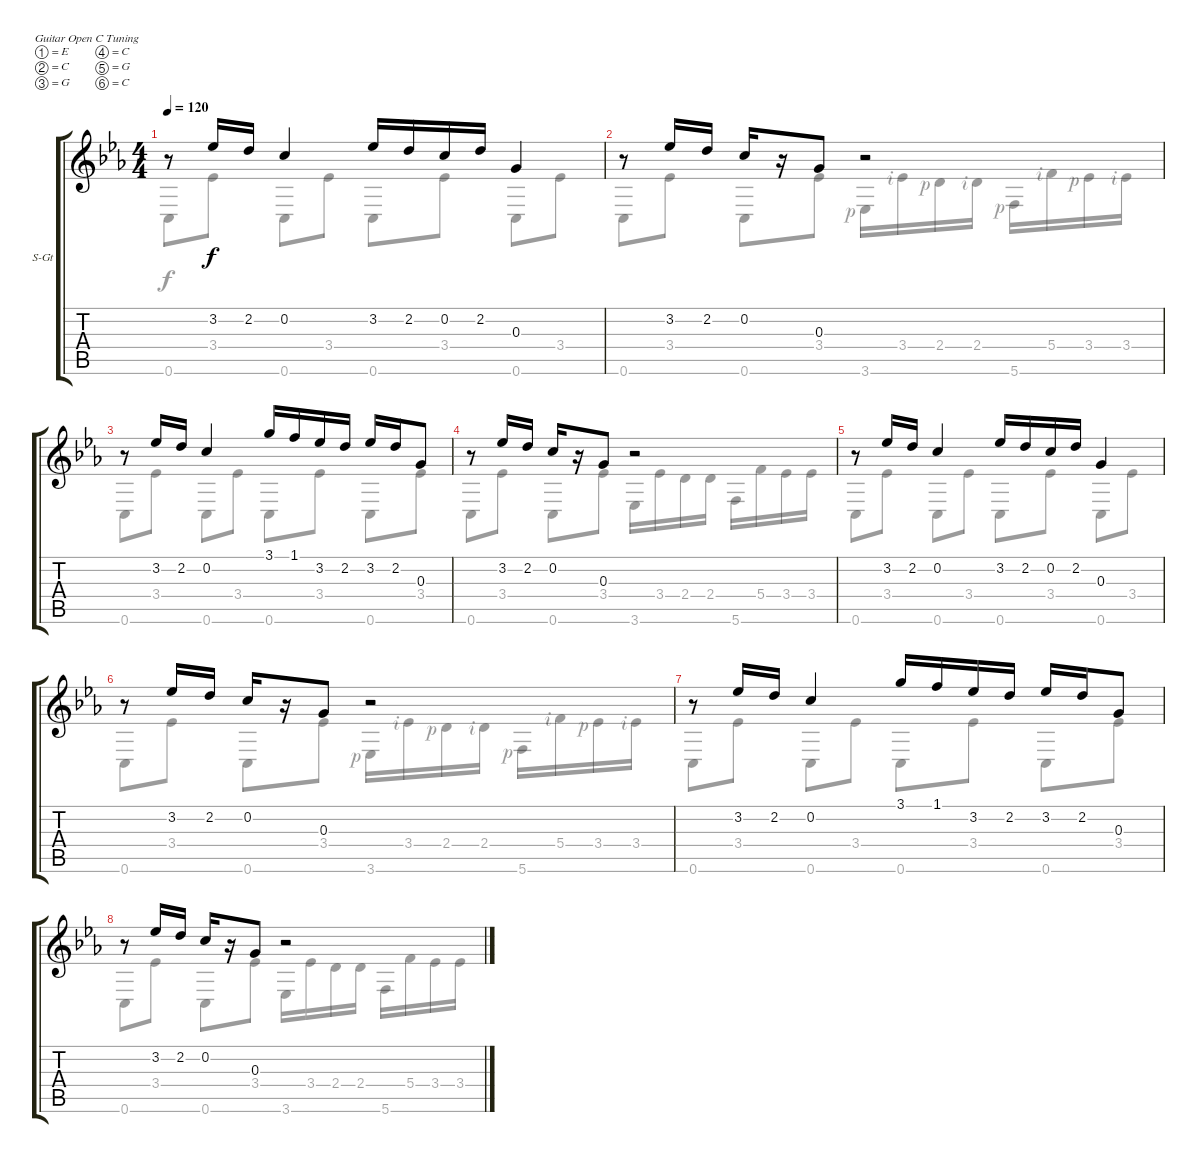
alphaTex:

\bracketExtendMode groupsimilarinstruments
\firstSystemTrackNameOrientation horizontal
\otherSystemsTrackNameOrientation horizontal
\track ("Track 1" "S-Gt") {instrument acousticguitarsteel}
\staff {score tabs}
\tuning (E4 C4 G3 C3 G2 C2)
\voice
\ts (4 4)
\tempo 120
\clef g2
\ks cminor
r.8{dy f} 3.2.16 2.2.16 0.2.4 3.2.16 2.2.16 0.2.16 2.2.16 0.3.4 |
r.8 3.2.16 2.2.16 0.2.16 r.16 0.3.8 r.2 |
r.8 3.2.16 2.2.16 0.2.4 3.1.16 1.1.16 3.2.16 2.2.16 3.2.16 2.2.16 0.3.8 |
r.8 3.2.16 2.2.16 0.2.16 r.16 0.3.8 r.2 |
\scale
0.498694 r.8 3.2.16 2.2.16 0.2.4 3.2.16 2.2.16 0.2.16 2.2.16 0.3.4 |
\scale
0.501236 r.8 3.2.16 2.2.16 0.2.16 r.16 0.3.8 r.2 |
\scale
0.498596 r.8 3.2.16 2.2.16 0.2.4 3.1.16 1.1.16 3.2.16 2.2.16 3.2.16 2.2.16 0.3.8 |
\scale
0.501246 r.8 3.2.16 2.2.16 0.2.16 r.16 0.3.8 r.2
\voice
\clef g2
\ottava regular
\simile none
\ks cminor
0.6.8{dy f} 3.4.8 0.6.8 3.4.8 0.6.8 3.4.8 0.6.8 3.4.8 |
0.6.8 3.4.8 0.6.8 3.4.8 3.6{rf 1}.16 3.4{rf 2}.16 2.4{rf 1}.16 2.4{rf 2}.16 5.6{rf 1}.16 5.4{rf 2}.16 3.4{rf 1}.16 3.4{rf 2}.16 |
0.6.8 3.4.8 0.6.8 3.4.8 0.6.8 3.4.8 0.6.8 3.4.8 |
0.6.8 3.4.8 0.6.8 3.4.8 3.6.16 3.4.16 2.4.16 2.4.16 5.6.16 5.4.16 3.4.16 3.4.16 |
\scale
0.498694 0.6.8 3.4.8 0.6.8 3.4.8 0.6.8 3.4.8 0.6.8 3.4.8 |
\scale
0.501236 0.6.8 3.4.8 0.6.8 3.4.8 3.6{rf 1}.16 3.4{rf 2}.16 2.4{rf 1}.16 2.4{rf 2}.16 5.6{rf 1}.16 5.4{rf 2}.16 3.4{rf 1}.16 3.4{rf 2}.16 |
\scale
0.498596 0.6.8 3.4.8 0.6.8 3.4.8 0.6.8 3.4.8 0.6.8 3.4.8 |
\scale
0.501246 0.6.8 3.4.8 0.6.8 3.4.8 3.6.16 3.4.16 2.4.16 2.4.16 5.6.16 5.4.16 3.4.16 3.4.16
